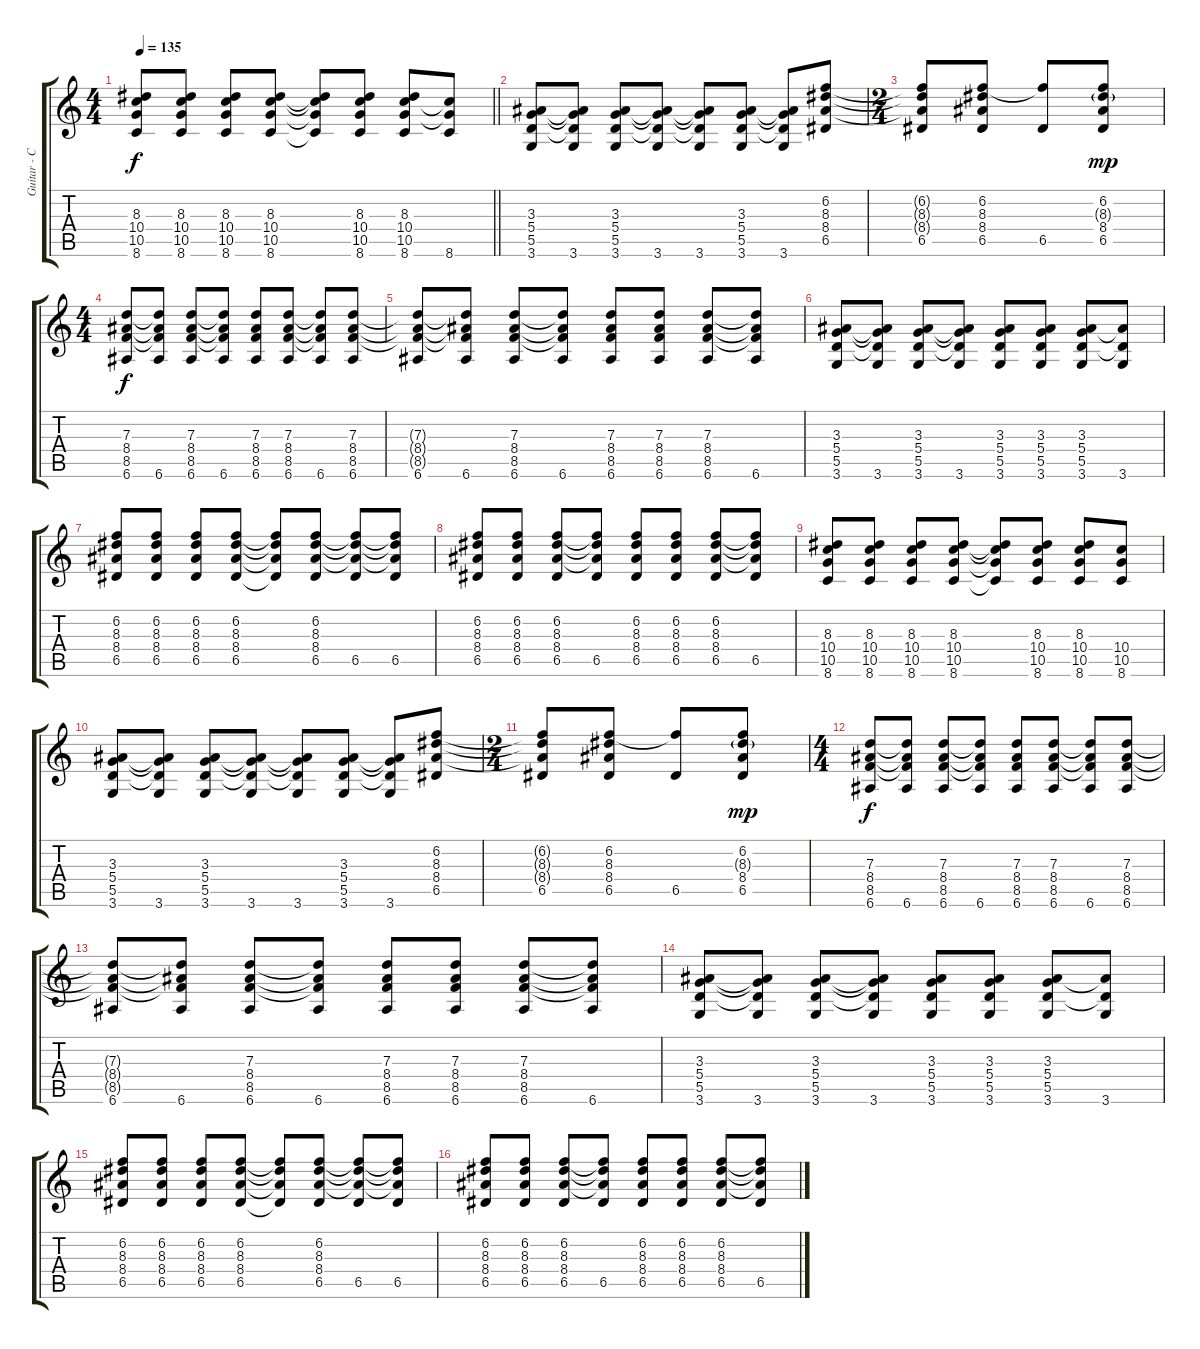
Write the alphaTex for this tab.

\track ("Guitar - Chris" "Guitar - C") {instrument acousticguitarnylon}
\staff {score tabs}
\tuning (E4 B3 G3 D3 A2 E2) {hide}
\ts (4 4)
\tempo 135
\clef g2
\barLineRight lightlight
\ks c
(8.3 10.4 10.5 8.6).8{dy f} (8.3 10.4 10.5 8.6).8 (8.3 10.4 10.5 8.6).8 (8.3 10.4 10.5 8.6).8 (8.3{t} 10.4{t} 10.5{t} 8.6{t}).8 (8.3 10.4 10.5 8.6).8 (8.3 10.4 10.5 8.6).8 (10.4{t} 10.5{t} 8.6).8 |
\section ("" "")
(3.3 5.4 5.5 3.6).8 (3.3{t} 5.4{t} 5.5{t} 3.6).8 (3.3 5.4 5.5 3.6).8 (3.3{t} 5.4{t} 5.5{t} 3.6).8 (3.3{t} 5.4{t} 5.5{t} 3.6).8 (3.3 5.4 5.5 3.6).8 (3.3{t} 5.4{t} 5.5{t} 3.6).8 (6.2 8.3 8.4 6.5).8 |
\ts (2 4)
(6.2{t} 8.3{t} 8.4{t} 6.5).8 (6.2 8.3 8.4 6.5).8 (6.2{t} 6.5).8 (6.2 8.3{g} 8.4 6.5).8{dy mp} |
\ts (4 4)
(7.3 8.4 8.5 6.6).8{dy f} (7.3{t} 8.4{t} 8.5{t} 6.6).8 (7.3 8.4 8.5 6.6).8 (7.3{t} 8.4{t} 8.5{t} 6.6).8 (7.3 8.4 8.5 6.6).8 (7.3 8.4 8.5 6.6).8 (7.3{t} 8.4{t} 8.5{t} 6.6).8 (7.3 8.4 8.5 6.6).8 |
(7.3{t} 8.4{t} 8.5{t} 6.6).8 (7.3{t} 8.4{t} 8.5{t} 6.6).8 (7.3 8.4 8.5 6.6).8 (7.3{t} 8.4{t} 8.5{t} 6.6).8 (7.3 8.4 8.5 6.6).8 (7.3 8.4 8.5 6.6).8 (7.3 8.4 8.5 6.6).8 (7.3{t} 8.4{t} 8.5{t} 6.6).8 |
(3.3 5.4 5.5 3.6).8 (3.3{t} 5.4{t} 5.5{t} 3.6).8 (3.3 5.4 5.5 3.6).8 (3.3{t} 5.4{t} 5.5{t} 3.6).8 (3.3 5.4 5.5 3.6).8 (3.3 5.4 5.5 3.6).8 (3.3 5.4 5.5 3.6).8 (3.3{t} 5.5{t} 3.6).8 |
(6.2 8.3 8.4 6.5).8 (6.2 8.3 8.4 6.5).8 (6.2 8.3 8.4 6.5).8 (6.2 8.3 8.4 6.5).8 (6.2{t} 8.3{t} 8.4{t} 6.5{t}).8 (6.2 8.3 8.4 6.5).8 (6.2{t} 8.3{t} 8.4{t} 6.5).8 (6.2{t} 8.3{t} 8.4{t} 6.5).8 |
(6.2 8.3 8.4 6.5).8 (6.2 8.3 8.4 6.5).8 (6.2 8.3 8.4 6.5).8 (6.2{t} 8.3{t} 8.4{t} 6.5).8 (6.2 8.3 8.4 6.5).8 (6.2 8.3 8.4 6.5).8 (6.2 8.3 8.4 6.5).8 (6.2{t} 8.3{t} 8.4{t} 6.5).8 |
(8.3 10.4 10.5 8.6).8 (8.3 10.4 10.5 8.6).8 (8.3 10.4 10.5 8.6).8 (8.3 10.4 10.5 8.6).8 (8.3{t} 10.4{t} 10.5{t} 8.6{t}).8 (8.3 10.4 10.5 8.6).8 (8.3 10.4 10.5 8.6).8 (10.4 10.5 8.6).8 |
(3.3 5.4 5.5 3.6).8 (3.3{t} 5.4{t} 5.5{t} 3.6).8 (3.3 5.4 5.5 3.6).8 (3.3{t} 5.4{t} 5.5{t} 3.6).8 (3.3{t} 5.4{t} 5.5{t} 3.6).8 (3.3 5.4 5.5 3.6).8 (3.3{t} 5.4{t} 5.5{t} 3.6).8 (6.2 8.3 8.4 6.5).8 |
\ts (2 4)
(6.2{t} 8.3{t} 8.4{t} 6.5).8 (6.2 8.3 8.4 6.5).8 (6.2{t} 6.5).8 (6.2 8.3{g} 8.4 6.5).8{dy mp} |
\ts (4 4)
(7.3 8.4 8.5 6.6).8{dy f} (7.3{t} 8.4{t} 8.5{t} 6.6).8 (7.3 8.4 8.5 6.6).8 (7.3{t} 8.4{t} 8.5{t} 6.6).8 (7.3 8.4 8.5 6.6).8 (7.3 8.4 8.5 6.6).8 (7.3{t} 8.4{t} 8.5{t} 6.6).8 (7.3 8.4 8.5 6.6).8 |
(7.3{t} 8.4{t} 8.5{t} 6.6).8 (7.3{t} 8.4{t} 8.5{t} 6.6).8 (7.3 8.4 8.5 6.6).8 (7.3{t} 8.4{t} 8.5{t} 6.6).8 (7.3 8.4 8.5 6.6).8 (7.3 8.4 8.5 6.6).8 (7.3 8.4 8.5 6.6).8 (7.3{t} 8.4{t} 8.5{t} 6.6).8 |
(3.3 5.4 5.5 3.6).8 (3.3{t} 5.4{t} 5.5{t} 3.6).8 (3.3 5.4 5.5 3.6).8 (3.3{t} 5.4{t} 5.5{t} 3.6).8 (3.3 5.4 5.5 3.6).8 (3.3 5.4 5.5 3.6).8 (3.3 5.4 5.5 3.6).8 (3.3{t} 5.5{t} 3.6).8 |
(6.2 8.3 8.4 6.5).8 (6.2 8.3 8.4 6.5).8 (6.2 8.3 8.4 6.5).8 (6.2 8.3 8.4 6.5).8 (6.2{t} 8.3{t} 8.4{t} 6.5{t}).8 (6.2 8.3 8.4 6.5).8 (6.2{t} 8.3{t} 8.4{t} 6.5).8 (6.2{t} 8.3{t} 8.4{t} 6.5).8 |
(6.2 8.3 8.4 6.5).8 (6.2 8.3 8.4 6.5).8 (6.2 8.3 8.4 6.5).8 (6.2{t} 8.3{t} 8.4{t} 6.5).8 (6.2 8.3 8.4 6.5).8 (6.2 8.3 8.4 6.5).8 (6.2 8.3 8.4 6.5).8 (6.2{t} 8.3{t} 8.4{t} 6.5).8
